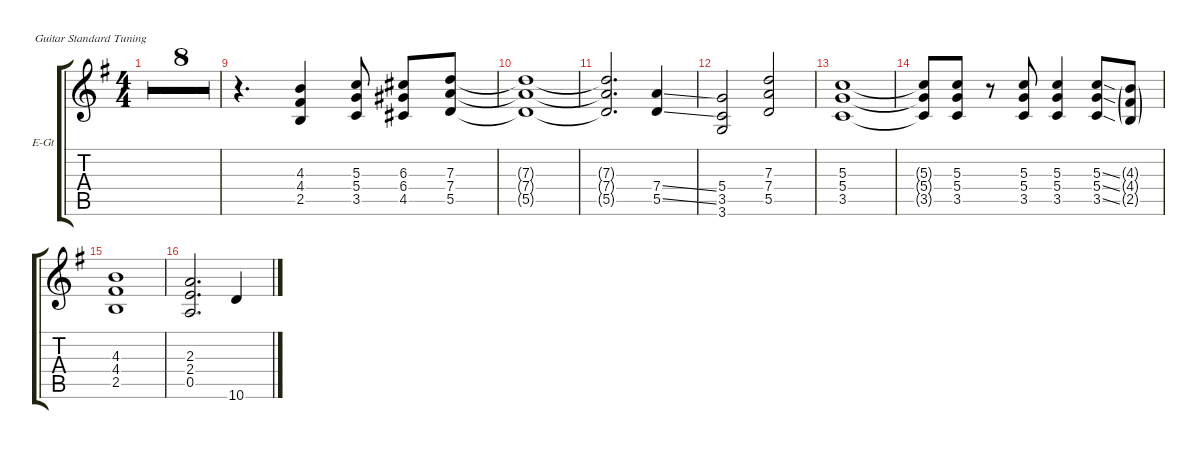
\hideDynamics
\bracketExtendMode groupsimilarinstruments
\firstSystemTrackNameOrientation horizontal
\otherSystemsTrackNameOrientation horizontal
\track ("E.Guitar Rythm 1" "E-Gt") {multiBarRest instrument distortionguitar}
\staff {score tabs}
\tuning (E4 B3 G3 D3 A2 E2)
\ts (4 4)
\tempo 112
\clef g2
\ks eminor
r.1{dy f} |
r.1 |
r.1 |
r.1 |
r.1 |
r.1 |
r.1 |
r.1 |
r.4{d} (4.3 4.4 2.5).4{dy mf} (5.3 5.4 3.5).8{dy f} (6.3 6.4 4.5).8 (7.3 7.4 5.5).8 |
(7.3{t} 7.4{t} 5.5{t}).1 |
(7.3{t} 7.4{t} 5.5{t}).2{d} (7.4{ss} 5.5{ss}).4 |
(5.4 3.5 3.6).2 (7.3 7.4 5.5).2 |
(5.3 5.4 3.5).1 |
(5.3{t} 5.4{t} 3.5{t}).8 (5.3 5.4 3.5).8 r.8 (5.3 5.4 3.5).8 (5.3 5.4 3.5).4 (5.3{ss} 5.4{ss} 3.5{ss}).8 (4.3{g} 4.4{g} 2.5{g}).8 |
(4.3 4.4 2.5).1 |
(2.3 2.4 0.5).2{d} 10.6{ss}.4
